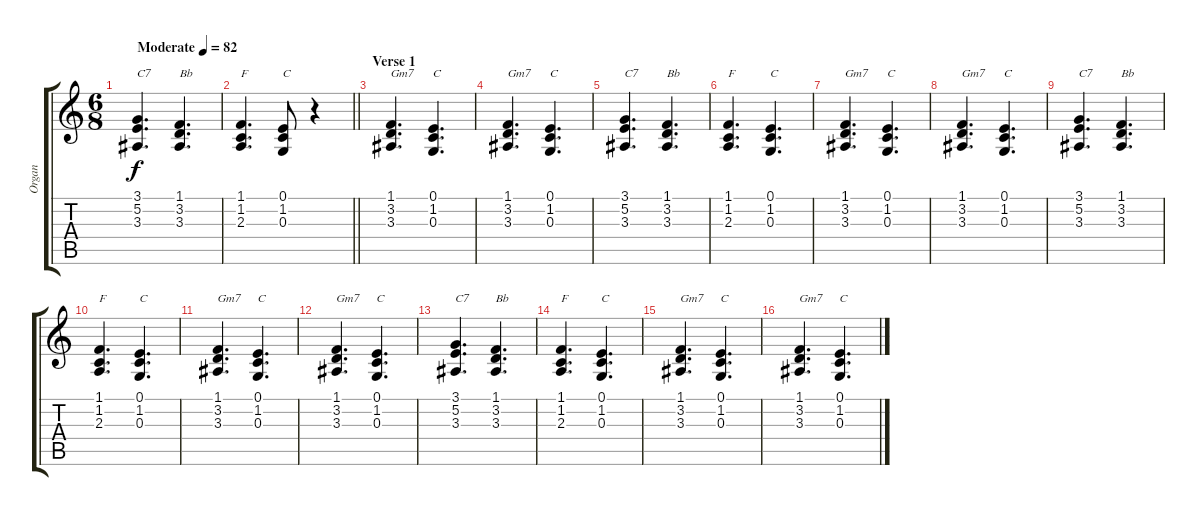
\track ("Organ" "Organ") {instrument percussiveorgan}
\staff {score tabs}
\tuning (E4 B3 G3 D3 A2 E2) {hide}
\ts (6 8)
\tempo (82 "Moderate")
\clef g2
\ks c
(3.1 5.2 3.3).4{d txt "C7" dy f instrument percussiveorgan} (1.1 3.2 3.3).4{d txt "Bb"} |
\barLineRight lightlight
(1.1 1.2 2.3).4{d txt "F"} (0.1 1.2 0.3).8{txt "C"} r.4 |
\section ("" "Verse 1")
(1.1 3.2 3.3).4{d txt "Gm7"} (0.1 1.2 0.3).4{d txt "C"} |
(1.1 3.2 3.3).4{d txt "Gm7"} (0.1 1.2 0.3).4{d txt "C"} |
(3.1 5.2 3.3).4{d txt "C7"} (1.1 3.2 3.3).4{d txt "Bb"} |
(1.1 1.2 2.3).4{d txt "F"} (0.1 1.2 0.3).4{d txt "C"} |
(1.1 3.2 3.3).4{d txt "Gm7"} (0.1 1.2 0.3).4{d txt "C"} |
(1.1 3.2 3.3).4{d txt "Gm7"} (0.1 1.2 0.3).4{d txt "C"} |
(3.1 5.2 3.3).4{d txt "C7"} (1.1 3.2 3.3).4{d txt "Bb"} |
(1.1 1.2 2.3).4{d txt "F"} (0.1 1.2 0.3).4{d txt "C"} |
(1.1 3.2 3.3).4{d txt "Gm7"} (0.1 1.2 0.3).4{d txt "C"} |
(1.1 3.2 3.3).4{d txt "Gm7"} (0.1 1.2 0.3).4{d txt "C"} |
(3.1 5.2 3.3).4{d txt "C7"} (1.1 3.2 3.3).4{d txt "Bb"} |
(1.1 1.2 2.3).4{d txt "F"} (0.1 1.2 0.3).4{d txt "C"} |
(1.1 3.2 3.3).4{d txt "Gm7"} (0.1 1.2 0.3).4{d txt "C"} |
(1.1 3.2 3.3).4{d txt "Gm7"} (0.1 1.2 0.3).4{d txt "C"}
